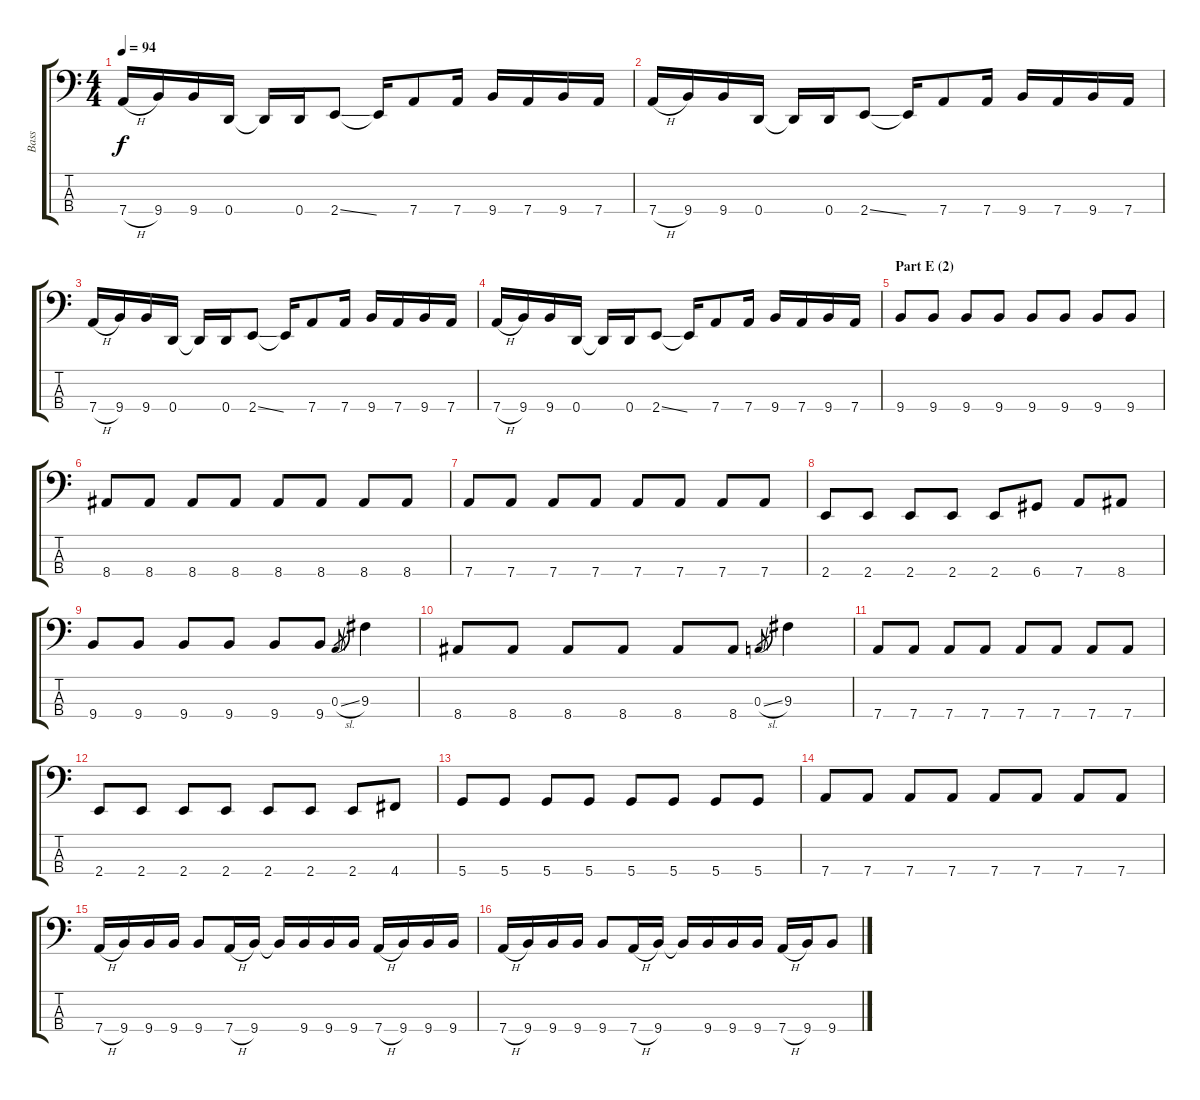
\track ("Bass" "Bass") {instrument electricbasspick}
\staff {score tabs}
\tuning (G2 D2 A1 D1) {hide}
\ts (4 4)
\tempo 94
\clef f4
\ks c
7.4{h}.16{dy f} 9.4.16 9.4.16 0.4.16 0.4{t}.16 0.4.16 2.4{ss}.8 2.4{t}.16 7.4.8 7.4.16 9.4.16 7.4.16 9.4.16 7.4.16 |
7.4{h}.16 9.4.16 9.4.16 0.4.16 0.4{t}.16 0.4.16 2.4{ss}.8 2.4{t}.16 7.4.8 7.4.16 9.4.16 7.4.16 9.4.16 7.4.16 |
7.4{h}.16 9.4.16 9.4.16 0.4.16 0.4{t}.16 0.4.16 2.4{ss}.8 2.4{t}.16 7.4.8 7.4.16 9.4.16 7.4.16 9.4.16 7.4.16 |
7.4{h}.16 9.4.16 9.4.16 0.4.16 0.4{t}.16 0.4.16 2.4{ss}.8 2.4{t}.16 7.4.8 7.4.16 9.4.16 7.4.16 9.4.16 7.4.16 |
\section ("" "Part E (2)")
9.4.8 9.4.8 9.4.8 9.4.8 9.4.8 9.4.8 9.4.8 9.4.8 |
8.4.8 8.4.8 8.4.8 8.4.8 8.4.8 8.4.8 8.4.8 8.4.8 |
7.4.8 7.4.8 7.4.8 7.4.8 7.4.8 7.4.8 7.4.8 7.4.8 |
2.4.8 2.4.8 2.4.8 2.4.8 2.4.8 6.4.8 7.4.8 8.4.8 |
9.4.8 9.4.8 9.4.8 9.4.8 9.4.8 9.4.8 0.3{sl}.8{gr} 9.3.4 |
8.4.8 8.4.8 8.4.8 8.4.8 8.4.8 8.4.8 0.3{sl}.8{gr} 9.3.4 |
7.4.8 7.4.8 7.4.8 7.4.8 7.4.8 7.4.8 7.4.8 7.4.8 |
2.4.8 2.4.8 2.4.8 2.4.8 2.4.8 2.4.8 2.4.8 4.4.8 |
5.4.8 5.4.8 5.4.8 5.4.8 5.4.8 5.4.8 5.4.8 5.4.8 |
7.4.8 7.4.8 7.4.8 7.4.8 7.4.8 7.4.8 7.4.8 7.4.8 |
7.4{h}.16 9.4.16 9.4.16 9.4.16 9.4.8 7.4{h}.16 9.4.16 9.4{t}.16 9.4.16 9.4.16 9.4.16 7.4{h}.16 9.4.16 9.4.16 9.4.16 |
7.4{h}.16 9.4.16 9.4.16 9.4.16 9.4.8 7.4{h}.16 9.4.16 9.4{t}.16 9.4.16 9.4.16 9.4.16 7.4{h}.16 9.4.16 9.4.8
